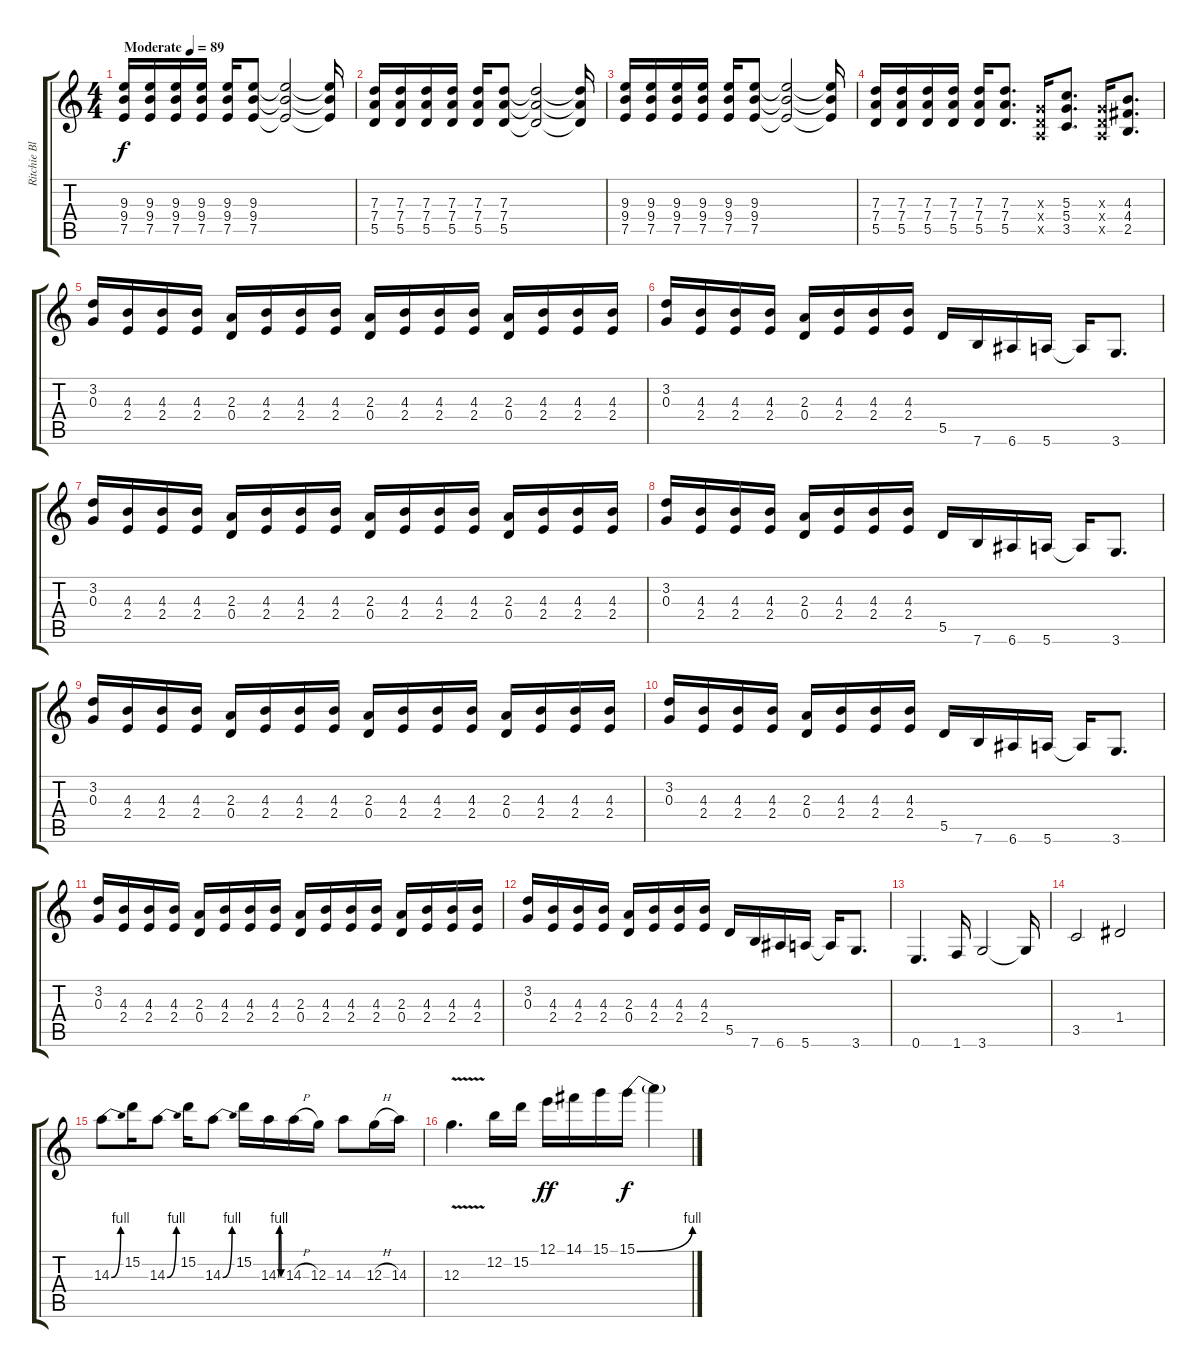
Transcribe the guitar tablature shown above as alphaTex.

\track ("Ritchie Blackmore" "Ritchie Bl") {instrument overdrivenguitar}
\staff {score tabs}
\tuning (E4 B3 G3 D3 A2 E2) {hide}
\ts (4 4)
\tempo (89 "Moderate")
\clef g2
\ks c
(9.3 9.4 7.5).16{dy f instrument overdrivenguitar} (9.3 9.4 7.5).16 (9.3 9.4 7.5).16 (9.3 9.4 7.5).16 (9.3 9.4 7.5).16 (9.3 9.4 7.5).8 (9.3{t} 9.4{t} 7.5{t}).2 (9.3{t} 9.4{t} 7.5{t}).16 |
(7.3 7.4 5.5).16 (7.3 7.4 5.5).16 (7.3 7.4 5.5).16 (7.3 7.4 5.5).16 (7.3 7.4 5.5).16 (7.3 7.4 5.5).8 (7.3{t} 7.4{t} 5.5{t}).2 (7.3{t} 7.4{t} 5.5{t}).16 |
(9.3 9.4 7.5).16 (9.3 9.4 7.5).16 (9.3 9.4 7.5).16 (9.3 9.4 7.5).16 (9.3 9.4 7.5).16 (9.3 9.4 7.5).8 (9.3{t} 9.4{t} 7.5{t}).2 (9.3{t} 9.4{t} 7.5{t}).16 |
(7.3 7.4 5.5).16 (7.3 7.4 5.5).16 (7.3 7.4 5.5).16 (7.3 7.4 5.5).16 (7.3 7.4 5.5).16 (7.3 7.4 5.5).8{d} (0.3{x} 0.4{x} 0.5{x}).16 (5.3 5.4 3.5).8{d} (0.3{x} 0.4{x} 0.5{x}).16 (4.3 4.4 2.5).8{d} |
(3.2 0.3).16 (4.3 2.4).16 (4.3 2.4).16 (4.3 2.4).16 (2.3 0.4).16 (4.3 2.4).16 (4.3 2.4).16 (4.3 2.4).16 (2.3 0.4).16 (4.3 2.4).16 (4.3 2.4).16 (4.3 2.4).16 (2.3 0.4).16 (4.3 2.4).16 (4.3 2.4).16 (4.3 2.4).16 |
(3.2 0.3).16 (4.3 2.4).16 (4.3 2.4).16 (4.3 2.4).16 (2.3 0.4).16 (4.3 2.4).16 (4.3 2.4).16 (4.3 2.4).16 5.5.16 7.6.16 6.6.16 5.6.16 5.6{t}.16 3.6.8{d} |
(3.2 0.3).16 (4.3 2.4).16 (4.3 2.4).16 (4.3 2.4).16 (2.3 0.4).16 (4.3 2.4).16 (4.3 2.4).16 (4.3 2.4).16 (2.3 0.4).16 (4.3 2.4).16 (4.3 2.4).16 (4.3 2.4).16 (2.3 0.4).16 (4.3 2.4).16 (4.3 2.4).16 (4.3 2.4).16 |
(3.2 0.3).16 (4.3 2.4).16 (4.3 2.4).16 (4.3 2.4).16 (2.3 0.4).16 (4.3 2.4).16 (4.3 2.4).16 (4.3 2.4).16 5.5.16 7.6.16 6.6.16 5.6.16 5.6{t}.16 3.6.8{d} |
(3.2 0.3).16 (4.3 2.4).16 (4.3 2.4).16 (4.3 2.4).16 (2.3 0.4).16 (4.3 2.4).16 (4.3 2.4).16 (4.3 2.4).16 (2.3 0.4).16 (4.3 2.4).16 (4.3 2.4).16 (4.3 2.4).16 (2.3 0.4).16 (4.3 2.4).16 (4.3 2.4).16 (4.3 2.4).16 |
(3.2 0.3).16 (4.3 2.4).16 (4.3 2.4).16 (4.3 2.4).16 (2.3 0.4).16 (4.3 2.4).16 (4.3 2.4).16 (4.3 2.4).16 5.5.16 7.6.16 6.6.16 5.6.16 5.6{t}.16 3.6.8{d} |
(3.2 0.3).16 (4.3 2.4).16 (4.3 2.4).16 (4.3 2.4).16 (2.3 0.4).16 (4.3 2.4).16 (4.3 2.4).16 (4.3 2.4).16 (2.3 0.4).16 (4.3 2.4).16 (4.3 2.4).16 (4.3 2.4).16 (2.3 0.4).16 (4.3 2.4).16 (4.3 2.4).16 (4.3 2.4).16 |
(3.2 0.3).16 (4.3 2.4).16 (4.3 2.4).16 (4.3 2.4).16 (2.3 0.4).16 (4.3 2.4).16 (4.3 2.4).16 (4.3 2.4).16 5.5.16 7.6.16 6.6.16 5.6.16 5.6{t}.16 3.6.8{d} |
0.6.4{d} 1.6.16 3.6.2 3.6{t}.16 |
3.5.2 1.4.2 |
14.3{be (bend 0 0 60 4)}.8 15.2.16 14.3{be (bend 0 0 60 4)}.8 15.2.16 14.3{be (bend 0 0 60 4)}.8 15.2.16 14.3{be (custom 0 0 15 4 30 4 45 0 60 0)}.16 14.3{h}.16 12.3.16 14.3.8 12.3{h}.16 14.3.16 |
12.3{v}.4{d} 12.2.16 15.2.16 12.1.16{dy ff} 14.1.16 15.1.16 15.1{be (bend 0 0 60 4)}.16{dy f} 15.1{t}.4
